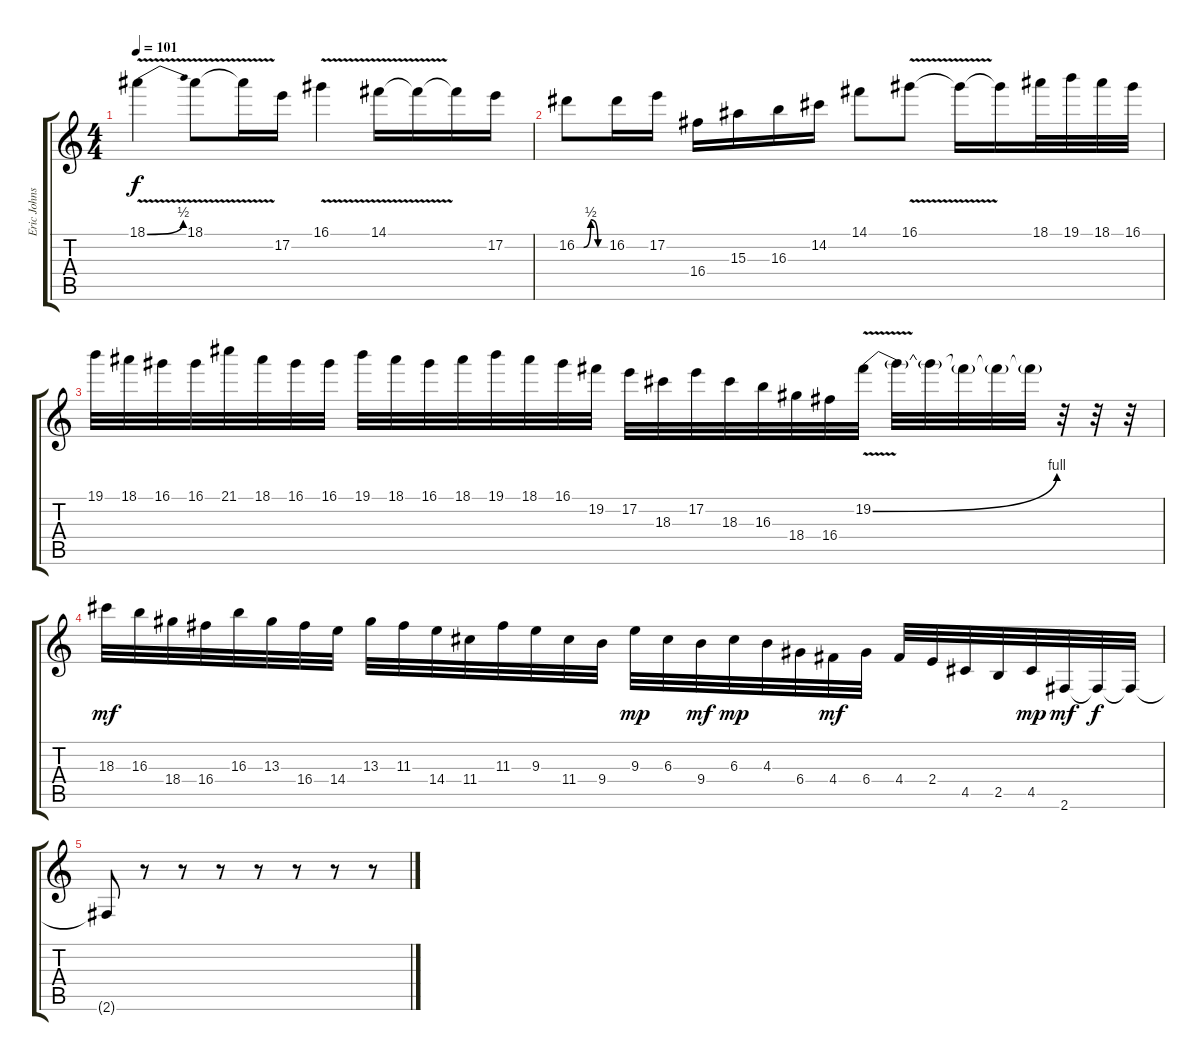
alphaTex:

\track ("Eric Johnson" "Eric Johns") {instrument overdrivenguitar}
\staff {score tabs}
\tuning (E4 B3 G3 D3 A2 E2) {hide}
\ts (4 4)
\tempo 101
\clef g2
\ks c
18.1{be (bend 0 0 60 2) v}.4{dy f} 18.1{v}.8 18.1{t}.16 17.2.16 16.1{v}.4 14.1{v}.16 14.1{t}.16 14.1{t}.16 17.2.16 |
16.2{be (custom 0 0 15 0 30 2 45 0 60 0)}.8 16.2.16 17.2.16 16.4.16 15.3.16 16.3.16 14.2.16 14.1.8 16.1{v}.8 16.1{t}.16 16.1{t}.16 18.1.32 19.1.32 18.1.32 16.1.32 |
19.1.32 18.1.32 16.1.32 16.1.32 21.1.32 18.1.32 16.1.32 16.1.32 19.1.32 18.1.32 16.1.32 18.1.32 19.1.32 18.1.32 16.1.32 19.2.32 17.2.32 18.3.32 17.2.32 18.3.32 16.3.32 18.4.32 16.4.32 19.2{be (bend 0 0 60 4) v}.32 19.2{t}.32 19.2{t}.32 19.2{t}.32 19.2{t}.32 19.2{t}.32 r.32 r.32 r.32 |
18.3.32{dy mf} 16.3.32 18.4.32 16.4.32 16.3.32 13.3.32 16.4.32 14.4.32 13.3.32 11.3.32 14.4.32 11.4.32 11.3.32 9.3.32 11.4.32 9.4.32 9.3.32{dy mp} 6.3.32 9.4.32{dy mf} 6.3.32{dy mp} 4.3.32 6.4.32 4.4.32{dy mf} 6.4.32 4.4.32 2.4.32 4.5.32 2.5.32 4.5.32{dy mp} 2.6.32{dy mf} 2.6{t}.32{dy f} 2.6{t}.32 |
2.6{t}.8 r.8 r.8 r.8 r.8 r.8 r.8 r.8
